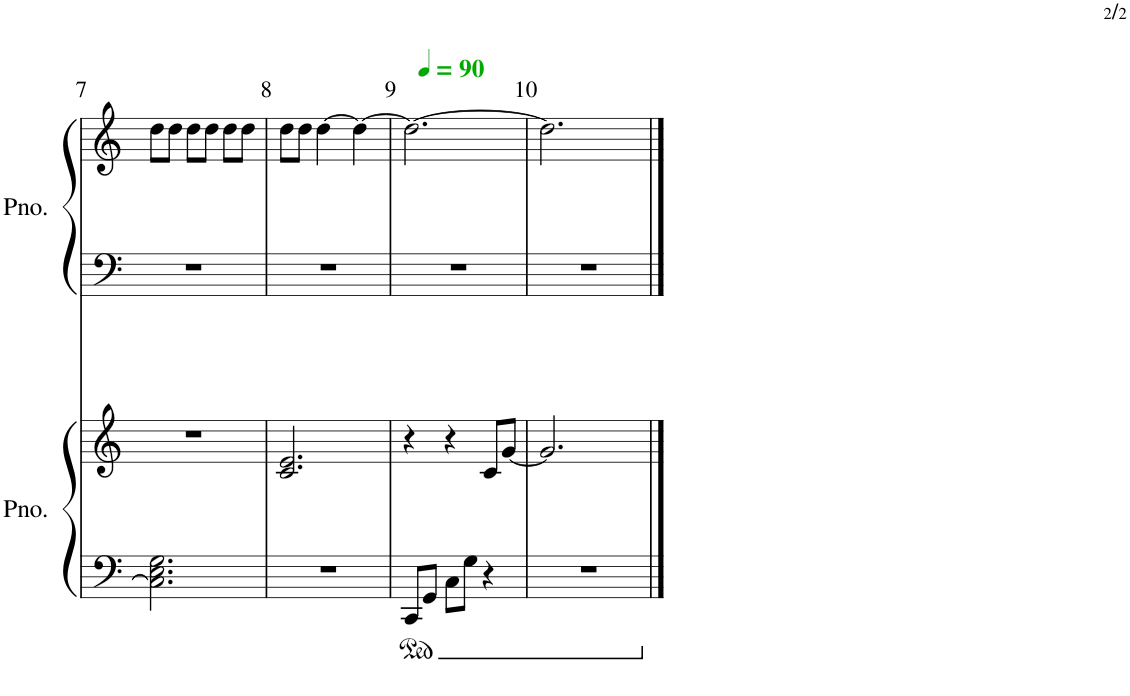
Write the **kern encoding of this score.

**kern	**kern	**kern	**kern
*part2	*part2	*part1	*part1
*staff4	*staff3	*staff2	*staff1
*I"ピアノ	*	*I"ピアノ	*
!!LO:PB:g=z
*clefF4	*clefG2	*clefF4	*clefG2
*k[]	*k[]	*k[]	*k[]
*M3/4	*M3/4	*M3/4	*M3/4
=7	=7	=7	=7
2.C\] 2.E\ 2.G\	2.r	2.r	8dd\L
.	.	.	8dd\J
.	.	.	8dd\L
.	.	.	8dd\J
.	.	.	8dd\L
.	.	.	8dd\J
=8	=8	=8	=8
2.r	2.c/ 2.e/	2.r	8dd\L
.	.	.	8dd\J
.	.	.	[4dd\
.	.	.	4dd\_
=9	=9	=9	=9
*	*	*	*MM90
8CC/L	4r	2.r	2.dd\_
8GG/J	.	.	.
8C\L	4r	.	.
8G\J	.	.	.
4r	8c/L	.	.
.	[8g/J	.	.
=10	=10	=10	=10
2.r	2.g/]	2.r	2.dd\]
==	==	==	==
*-	*-	*-	*-
